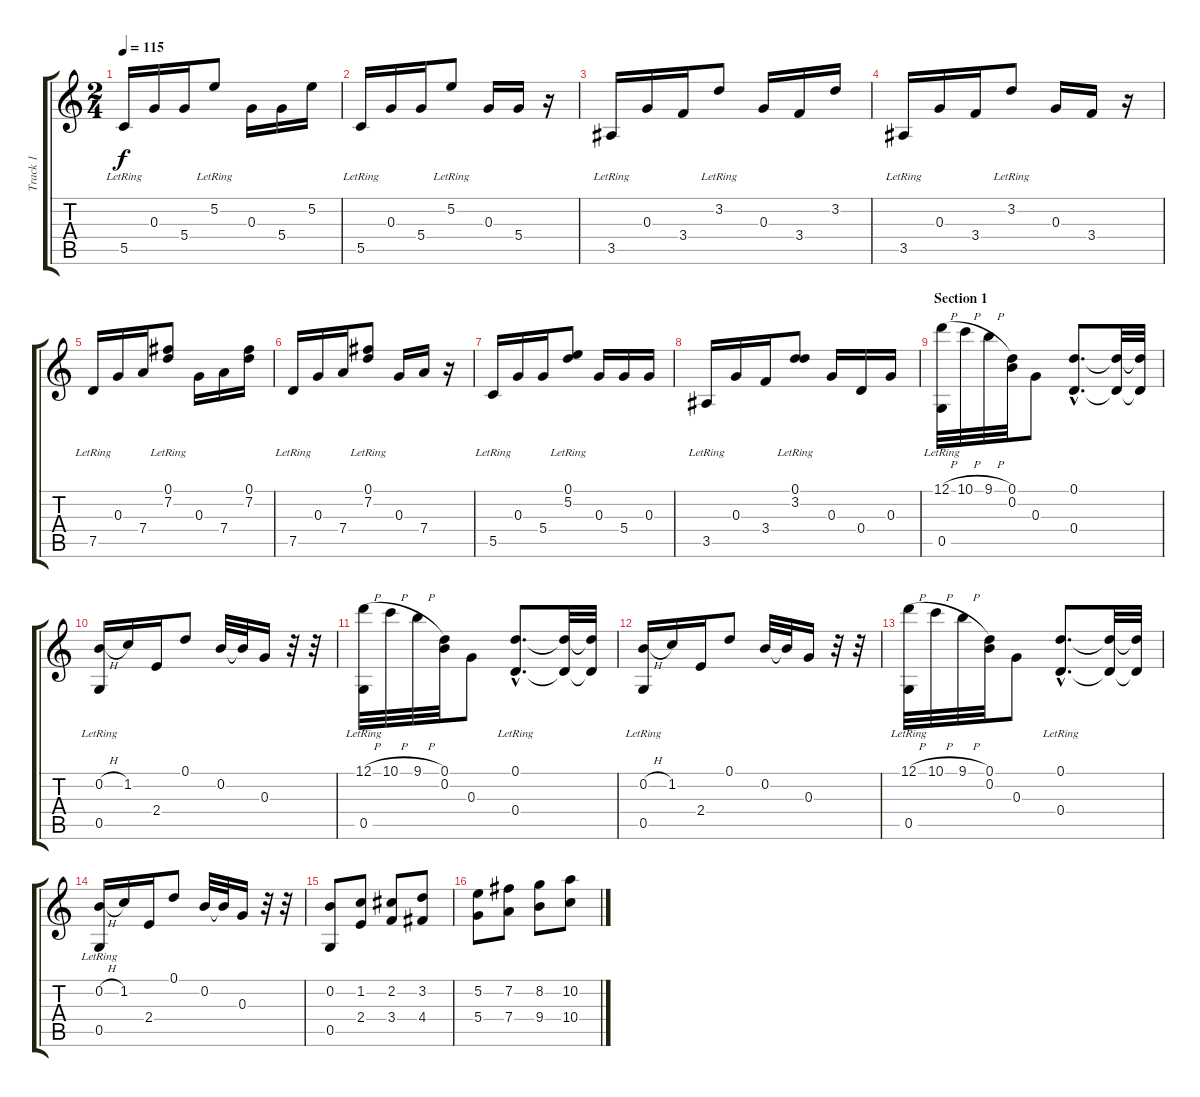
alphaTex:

\track ("Track 1" "Track 1") {instrument acousticguitarsteel}
\staff {score tabs}
\tuning (D4 B3 G3 D3 G2 D2) {hide}
\ts (2 4)
\tempo 115
\clef g2
\ks c
5.5{lr}.16{dy f} 0.3.16 5.4.16 5.2{lr}.8 0.3.16 5.4.16 5.2.16 |
5.5{lr}.16 0.3.16 5.4.16 5.2{lr}.8 0.3.16 5.4.16 r.16 |
3.5{lr}.16 0.3.16 3.4.16 3.2{lr}.8 0.3.16 3.4.16 3.2.16 |
3.5{lr}.16 0.3.16 3.4.16 3.2{lr}.8 0.3.16 3.4.16 r.16 |
7.5{lr}.16 0.3.16 7.4.16 (0.1 7.2{lr}).8 0.3.16 7.4.16 (0.1 7.2).16 |
7.5{lr}.16 0.3.16 7.4.16 (0.1 7.2{lr}).8 0.3.16 7.4.16 r.16 |
5.5{lr}.16 0.3.16 5.4.16 (0.1 5.2{lr}).8 0.3.16 5.4.16 0.3.16 |
3.5{lr}.16 0.3.16 3.4.16 (0.1 3.2{lr}).8 0.3.16 0.4.16 0.3.16 |
\section ("" "Section 1")
(12.1{h} 0.5{lr}).32 10.1{h}.32 9.1{h}.32 (0.1 0.2).32 0.3.8 (0.1{hac} 0.4{hac}).8{d} (0.1{t} 0.4{t}).32 (0.1{t} 0.4{t}).32 |
(0.2{h} 0.5{lr}).16 1.2.16 2.4.16 0.1.8 0.2.32 0.2{t}.32 0.3.16 r.32 r.32 |
(12.1{h} 0.5{lr}).32 10.1{h}.32 9.1{h}.32 (0.1 0.2).32 0.3.8 (0.1{hac} 0.4{hac lr}).8{d} (0.1{t} 0.4{t}).32 (0.1{t} 0.4{t}).32 |
(0.2{h} 0.5{lr}).16 1.2.16 2.4.16 0.1.8 0.2.32 0.2{t}.32 0.3.16 r.32 r.32 |
(12.1{h} 0.5{lr}).32 10.1{h}.32 9.1{h}.32 (0.1 0.2).32 0.3.8 (0.1{hac} 0.4{hac lr}).8{d} (0.1{t} 0.4{t}).32 (0.1{t} 0.4{t}).32 |
(0.2{h} 0.5{lr}).16 1.2.16 2.4.16 0.1.8 0.2.32 0.2{t}.32 0.3.16 r.32 r.32 |
(0.2 0.5).8 (1.2 2.4).8 (2.2 3.4).8 (3.2 4.4).8 |
(5.2 5.4).8 (7.2 7.4).8 (8.2 9.4).8 (10.2 10.4).8
